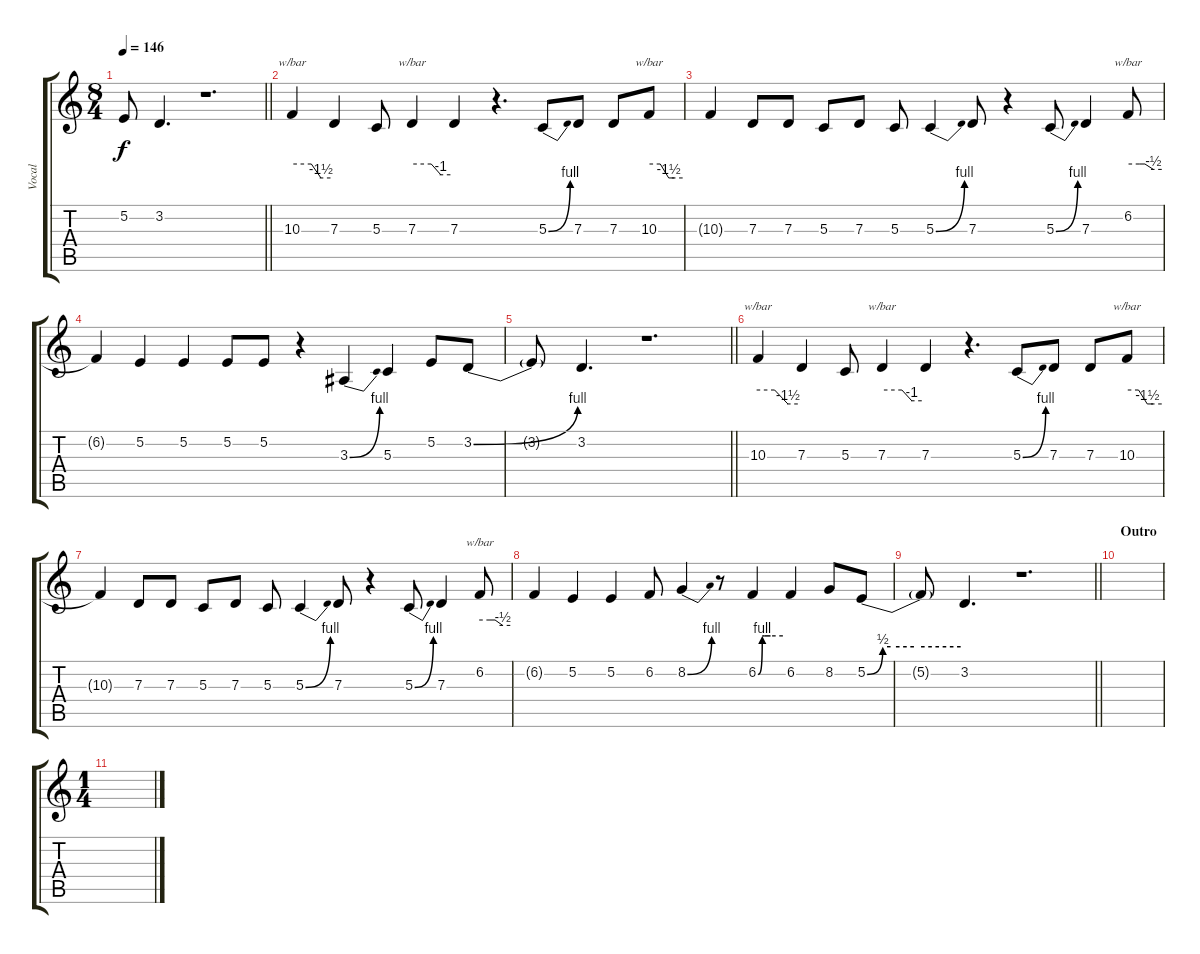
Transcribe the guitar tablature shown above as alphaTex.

\track ("Vocal" "Vocal") {instrument lead2sawtooth}
\staff {score tabs}
\tuning (E4 B3 G3 D3 A2 E2) {hide}
\ts (8 4)
\tempo 146
\clef g2
\barLineRight lightlight
\ks c
5.2{t}.8{dy f} 3.2.4{d} r.1{d} |
\section ("" "")
10.3.4{tbe (custom default 0 0 30 0 45 -6 60 -6)} 7.3.4 5.3.8 7.3.4{tbe (custom default 0 0 30 0 45 -4 60 -4)} 7.3.4 r.4{d} 5.3{be (bend 0 0 60 4)}.8 7.3.8 7.3.8 10.3.8{tbe (custom default 0 0 20 0 35 -6 45 -6 60 -6)} |
10.3{t}.4 7.3.8 7.3.8 5.3.8 7.3.8 5.3.8 5.3{be (bend 0 0 60 4)}.4 7.3.8 r.4 5.3{be (bend 0 0 60 4)}.8 7.3.4 6.2.8{tbe (custom default 0 0 20 0 30 0 45 -2 60 -2)} |
6.2{t}.4 5.2.4 5.2.4 5.2.8 5.2.8 r.4 3.3{be (bend 0 0 60 4)}.4 5.3.4 5.2.8 3.2{be (bend 0 0 60 4)}.8 |
\barLineRight lightlight
3.2{t}.8 3.2.4{d} r.1{d} |
\section ("" "")
10.3.4{tbe (custom default 0 0 25 0 45 -6 60 -6)} 7.3.4 5.3.8 7.3.4{tbe (custom default 0 0 30 0 45 -4 60 -4)} 7.3.4 r.4{d} 5.3{be (bend 0 0 60 4)}.8 7.3.8 7.3.8 10.3.8{tbe (custom default 0 0 20 0 35 -6 45 -6 60 -6)} |
10.3{t}.4 7.3.8 7.3.8 5.3.8 7.3.8 5.3.8 5.3{be (bend 0 0 60 4)}.4 7.3.8 r.4 5.3{be (bend 0 0 60 4)}.8 7.3.4 6.2.8{tbe (custom default 0 0 20 0 30 0 45 -2 60 -2)} |
6.2{t}.4 5.2.4 5.2.4 6.2.8 8.2{be (bend 0 0 60 4)}.4 r.8 6.2{be (custom 0 0 10 4 15 4 30 4 60 4)}.4 6.2.4 8.2.8 5.2{be (custom 0 0 10 2 15 2 30 2 60 2)}.8 |
\barLineRight lightlight
5.2{t}.8 3.2.4{d} r.1{d} |
\section ("" "Outro")
|
\ts (1 4)
